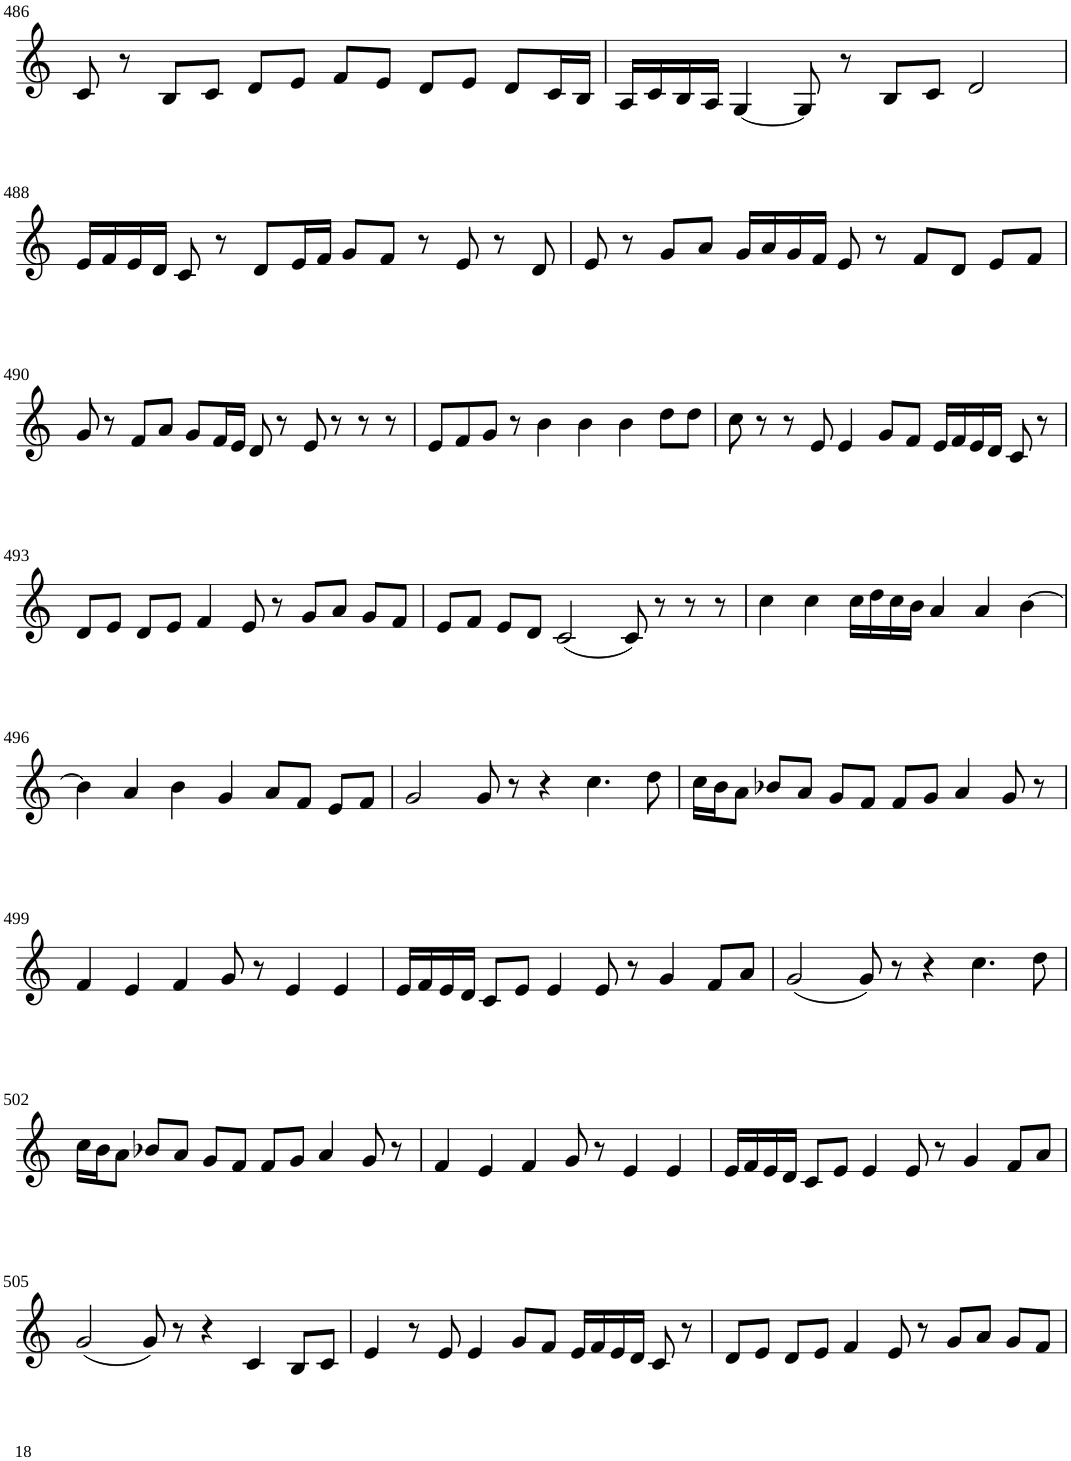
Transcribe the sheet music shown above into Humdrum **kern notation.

**kern
*part1
*staff1
*I"Violin
!!LO:PB:g=z
*clefG2
*k[]
*M6/4
=486
8c/
8r
8B/L
8c/J
8d/L
8e/J
8f/L
8e/J
8d/L
8e/J
8d/L
16c/L
16B/JJ
=487
16A/LL
16c/
16B/
16A/JJ
[4G/
8G/]
8r
8B/L
8c/J
2d/
!!LO:LB:g=z
=488
16e/LL
16f/
16e/
16d/JJ
8c/
8r
8d/L
16e/L
16f/JJ
8g/L
8f/J
8r
8e/
8r
8d/
=489
8e/
8r
8g/L
8a/J
16g/LL
16a/
16g/
16f/JJ
8e/
8r
8f/L
8d/J
8e/L
8f/J
!!LO:LB:g=z
=490
8g/
8r
8f/L
8a/J
8g/L
16f/L
16e/JJ
8d/
8r
8e/
8r
8r
8r
=491
8e/L
8f/
8g/J
8r
4b\
4b\
4b\
8dd\L
8dd\J
=492
8cc\
8r
8r
8e/
4e/
8g/L
8f/J
16e/LL
16f/
16e/
16d/JJ
8c/
8r
!!LO:LB:g=z
=493
8d/L
8e/J
8d/L
8e/J
4f/
8e/
8r
8g/L
8a/J
8g/L
8f/J
=494
8e/L
8f/J
8e/L
8d/J
(2c/
8c/)
8r
8r
8r
=495
4cc\
4cc\
16cc\LL
16dd\
16cc\
16b\JJ
4a/
4a/
[4b\
!!LO:LB:g=z
=496
4b\]
4a/
4b\
4g/
8a/L
8f/J
8e/L
8f/J
=497
2g/
8g/
8r
4r
4.cc\
8dd\
=498
16cc\LL
16b\J
8a\J
8b-X/L
8a/J
8g/L
8f/J
8f/L
8g/J
4a/
8g/
8r
!!LO:LB:g=z
=499
4f/
4e/
4f/
8g/
8r
4e/
4e/
=500
16e/LL
16f/
16e/
16d/JJ
8c/L
8e/J
4e/
8e/
8r
4g/
8f/L
8a/J
=501
(2g/
8g/)
8r
4r
4.cc\
8dd\
!!LO:LB:g=z
=502
16cc\LL
16b\J
8a\J
8b-X/L
8a/J
8g/L
8f/J
8f/L
8g/J
4a/
8g/
8r
=503
4f/
4e/
4f/
8g/
8r
4e/
4e/
=504
16e/LL
16f/
16e/
16d/JJ
8c/L
8e/J
4e/
8e/
8r
4g/
8f/L
8a/J
!!LO:LB:g=z
=505
(2g/
8g/)
8r
4r
4c/
8B/L
8c/J
=506
4e/
8r
8e/
4e/
8g/L
8f/J
16e/LL
16f/
16e/
16d/JJ
8c/
8r
=507
8d/L
8e/J
8d/L
8e/J
4f/
8e/
8r
8g/L
8a/J
8g/L
8f/J
=
*-
